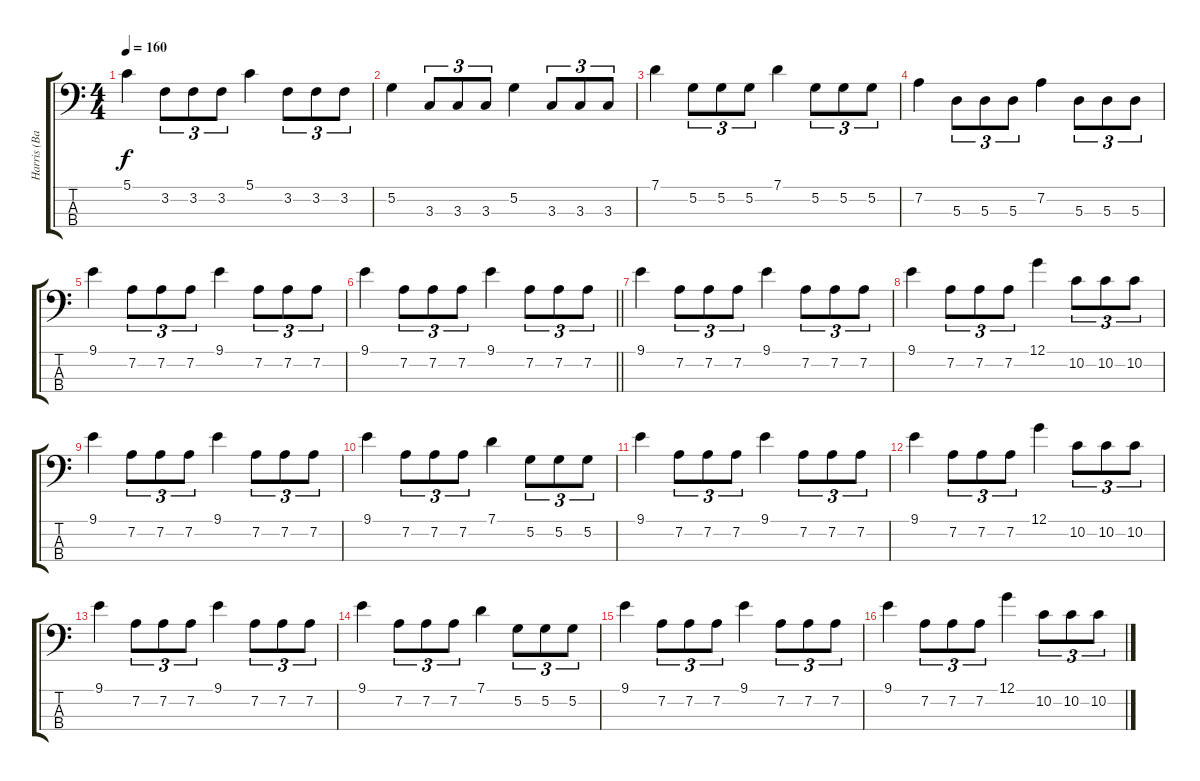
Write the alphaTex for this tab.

\track ("Harris (Bass)" "Harris (Ba") {instrument electricbassfinger}
\staff {score tabs}
\tuning (G2 D2 A1 E1) {hide}
\ts (4 4)
\tempo 160
\clef f4
\ks c
5.1.4{dy f} 3.2.8{tu (3 2)} 3.2.8{tu (3 2)} 3.2.8{tu (3 2)} 5.1.4 3.2.8{tu (3 2)} 3.2.8{tu (3 2)} 3.2.8{tu (3 2)} |
5.2.4 3.3.8{tu (3 2)} 3.3.8{tu (3 2)} 3.3.8{tu (3 2)} 5.2.4 3.3.8{tu (3 2)} 3.3.8{tu (3 2)} 3.3.8{tu (3 2)} |
7.1.4 5.2.8{tu (3 2)} 5.2.8{tu (3 2)} 5.2.8{tu (3 2)} 7.1.4 5.2.8{tu (3 2)} 5.2.8{tu (3 2)} 5.2.8{tu (3 2)} |
7.2.4 5.3.8{tu (3 2)} 5.3.8{tu (3 2)} 5.3.8{tu (3 2)} 7.2.4 5.3.8{tu (3 2)} 5.3.8{tu (3 2)} 5.3.8{tu (3 2)} |
9.1.4 7.2.8{tu (3 2)} 7.2.8{tu (3 2)} 7.2.8{tu (3 2)} 9.1.4 7.2.8{tu (3 2)} 7.2.8{tu (3 2)} 7.2.8{tu (3 2)} |
\barLineRight lightlight
9.1.4 7.2.8{tu (3 2)} 7.2.8{tu (3 2)} 7.2.8{tu (3 2)} 9.1.4 7.2.8{tu (3 2)} 7.2.8{tu (3 2)} 7.2.8{tu (3 2)} |
9.1.4 7.2.8{tu (3 2)} 7.2.8{tu (3 2)} 7.2.8{tu (3 2)} 9.1.4 7.2.8{tu (3 2)} 7.2.8{tu (3 2)} 7.2.8{tu (3 2)} |
9.1.4 7.2.8{tu (3 2)} 7.2.8{tu (3 2)} 7.2.8{tu (3 2)} 12.1.4 10.2.8{tu (3 2)} 10.2.8{tu (3 2)} 10.2.8{tu (3 2)} |
9.1.4 7.2.8{tu (3 2)} 7.2.8{tu (3 2)} 7.2.8{tu (3 2)} 9.1.4 7.2.8{tu (3 2)} 7.2.8{tu (3 2)} 7.2.8{tu (3 2)} |
9.1.4 7.2.8{tu (3 2)} 7.2.8{tu (3 2)} 7.2.8{tu (3 2)} 7.1.4 5.2.8{tu (3 2)} 5.2.8{tu (3 2)} 5.2.8{tu (3 2)} |
9.1.4 7.2.8{tu (3 2)} 7.2.8{tu (3 2)} 7.2.8{tu (3 2)} 9.1.4 7.2.8{tu (3 2)} 7.2.8{tu (3 2)} 7.2.8{tu (3 2)} |
9.1.4 7.2.8{tu (3 2)} 7.2.8{tu (3 2)} 7.2.8{tu (3 2)} 12.1.4 10.2.8{tu (3 2)} 10.2.8{tu (3 2)} 10.2.8{tu (3 2)} |
9.1.4 7.2.8{tu (3 2)} 7.2.8{tu (3 2)} 7.2.8{tu (3 2)} 9.1.4 7.2.8{tu (3 2)} 7.2.8{tu (3 2)} 7.2.8{tu (3 2)} |
9.1.4 7.2.8{tu (3 2)} 7.2.8{tu (3 2)} 7.2.8{tu (3 2)} 7.1.4 5.2.8{tu (3 2)} 5.2.8{tu (3 2)} 5.2.8{tu (3 2)} |
9.1.4 7.2.8{tu (3 2)} 7.2.8{tu (3 2)} 7.2.8{tu (3 2)} 9.1.4 7.2.8{tu (3 2)} 7.2.8{tu (3 2)} 7.2.8{tu (3 2)} |
9.1.4 7.2.8{tu (3 2)} 7.2.8{tu (3 2)} 7.2.8{tu (3 2)} 12.1.4 10.2.8{tu (3 2)} 10.2.8{tu (3 2)} 10.2.8{tu (3 2)}
